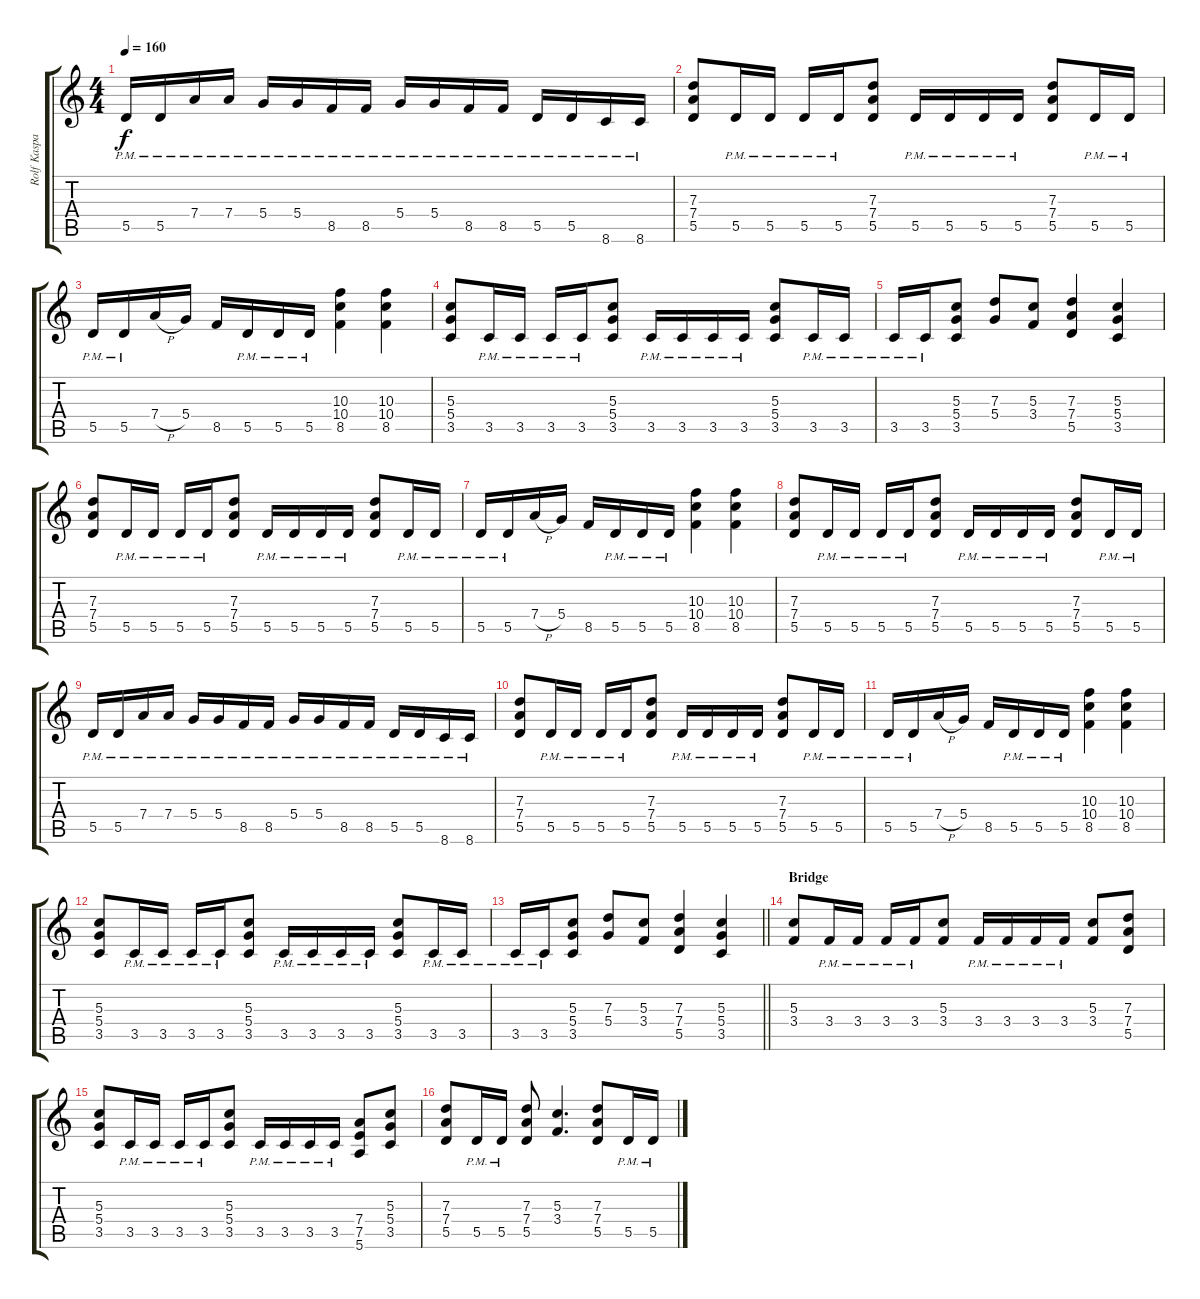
\track ("Rolf Kasparek" "Rolf Kaspa") {instrument distortionguitar}
\staff {score tabs}
\tuning (E4 B3 G3 D3 A2 E2) {hide}
\ts (4 4)
\tempo 160
\clef g2
\ks c
5.5{pm}.16{dy f} 5.5{pm}.16 7.4{pm}.16 7.4{pm}.16 5.4{pm}.16 5.4{pm}.16 8.5{pm}.16 8.5{pm}.16 5.4{pm}.16 5.4{pm}.16 8.5{pm}.16 8.5{pm}.16 5.5{pm}.16 5.5{pm}.16 8.6{pm}.16 8.6{pm}.16 |
(7.3 7.4 5.5).8 5.5{pm}.16 5.5{pm}.16 5.5{pm}.16 5.5{pm}.16 (7.3 7.4 5.5).8 5.5{pm}.16 5.5{pm}.16 5.5{pm}.16 5.5{pm}.16 (7.3 7.4 5.5).8 5.5{pm}.16 5.5{pm}.16 |
5.5{pm}.16 5.5{pm}.16 7.4{h}.16 5.4.16 8.5.16 5.5{pm}.16 5.5{pm}.16 5.5{pm}.16 (10.3 10.4 8.5).4 (10.3 10.4 8.5).4 |
(5.3 5.4 3.5).8 3.5{pm}.16 3.5{pm}.16 3.5{pm}.16 3.5{pm}.16 (5.3 5.4 3.5).8 3.5{pm}.16 3.5{pm}.16 3.5{pm}.16 3.5{pm}.16 (5.3 5.4 3.5).8 3.5{pm}.16 3.5{pm}.16 |
3.5{pm}.16 3.5{pm}.16 (5.3 5.4 3.5).8 (7.3 5.4).8 (5.3 3.4).8 (7.3 7.4 5.5).4 (5.3 5.4 3.5).4 |
(7.3 7.4 5.5).8 5.5{pm}.16 5.5{pm}.16 5.5{pm}.16 5.5{pm}.16 (7.3 7.4 5.5).8 5.5{pm}.16 5.5{pm}.16 5.5{pm}.16 5.5{pm}.16 (7.3 7.4 5.5).8 5.5{pm}.16 5.5{pm}.16 |
5.5{pm}.16 5.5{pm}.16 7.4{h}.16 5.4.16 8.5.16 5.5{pm}.16 5.5{pm}.16 5.5{pm}.16 (10.3 10.4 8.5).4 (10.3 10.4 8.5).4 |
(7.3 7.4 5.5).8 5.5{pm}.16 5.5{pm}.16 5.5{pm}.16 5.5{pm}.16 (7.3 7.4 5.5).8 5.5{pm}.16 5.5{pm}.16 5.5{pm}.16 5.5{pm}.16 (7.3 7.4 5.5).8 5.5{pm}.16 5.5{pm}.16 |
5.5{pm}.16 5.5{pm}.16 7.4{pm}.16 7.4{pm}.16 5.4{pm}.16 5.4{pm}.16 8.5{pm}.16 8.5{pm}.16 5.4{pm}.16 5.4{pm}.16 8.5{pm}.16 8.5{pm}.16 5.5{pm}.16 5.5{pm}.16 8.6{pm}.16 8.6{pm}.16 |
(7.3 7.4 5.5).8 5.5{pm}.16 5.5{pm}.16 5.5{pm}.16 5.5{pm}.16 (7.3 7.4 5.5).8 5.5{pm}.16 5.5{pm}.16 5.5{pm}.16 5.5{pm}.16 (7.3 7.4 5.5).8 5.5{pm}.16 5.5{pm}.16 |
5.5{pm}.16 5.5{pm}.16 7.4{h}.16 5.4.16 8.5.16 5.5{pm}.16 5.5{pm}.16 5.5{pm}.16 (10.3 10.4 8.5).4 (10.3 10.4 8.5).4 |
(5.3 5.4 3.5).8 3.5{pm}.16 3.5{pm}.16 3.5{pm}.16 3.5{pm}.16 (5.3 5.4 3.5).8 3.5{pm}.16 3.5{pm}.16 3.5{pm}.16 3.5{pm}.16 (5.3 5.4 3.5).8 3.5{pm}.16 3.5{pm}.16 |
\barLineRight lightlight
3.5{pm}.16 3.5{pm}.16 (5.3 5.4 3.5).8 (7.3 5.4).8 (5.3 3.4).8 (7.3 7.4 5.5).4 (5.3 5.4 3.5).4 |
\section ("" "Bridge")
(5.3 3.4).8 3.4{pm}.16 3.4{pm}.16 3.4{pm}.16 3.4{pm}.16 (5.3 3.4).8 3.4{pm}.16 3.4{pm}.16 3.4{pm}.16 3.4{pm}.16 (5.3 3.4).8 (7.3 7.4 5.5).8 |
(5.3 5.4 3.5).8 3.5{pm}.16 3.5{pm}.16 3.5{pm}.16 3.5{pm}.16 (5.3 5.4 3.5).8 3.5{pm}.16 3.5{pm}.16 3.5{pm}.16 3.5{pm}.16 (7.4 7.5 5.6).8 (5.3 5.4 3.5).8 |
(7.3 7.4 5.5).8 5.5{pm}.16 5.5{pm}.16 (7.3 7.4 5.5).8 (5.3 3.4).4{d} (7.3 7.4 5.5).8 5.5{pm}.16 5.5{pm}.16
